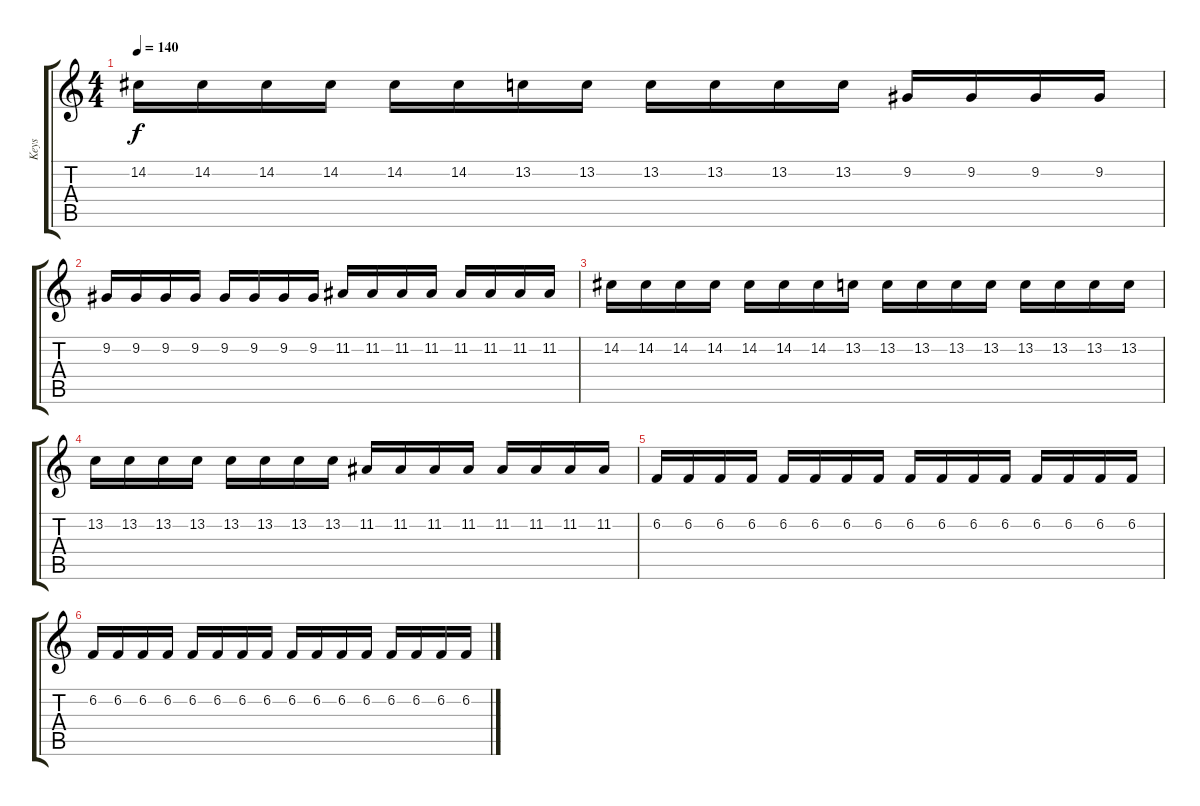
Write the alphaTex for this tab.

\track ("Keys" "Keys") {instrument brightacousticpiano}
\staff {score tabs}
\tuning (E4 B3 G3 D3 A2 E2) {hide}
\ts (4 4)
\tempo 140
\clef g2
\ks c
14.2.16{dy f} 14.2.16 14.2.16 14.2.16 14.2.16 14.2.16 13.2.16 13.2.16 13.2.16 13.2.16 13.2.16 13.2.16 9.2.16 9.2.16 9.2.16 9.2.16 |
9.2.16 9.2.16 9.2.16 9.2.16 9.2.16 9.2.16 9.2.16 9.2.16 11.2.16 11.2.16 11.2.16 11.2.16 11.2.16 11.2.16 11.2.16 11.2.16 |
14.2.16 14.2.16 14.2.16 14.2.16 14.2.16 14.2.16 14.2.16 13.2.16 13.2.16 13.2.16 13.2.16 13.2.16 13.2.16 13.2.16 13.2.16 13.2.16 |
13.2.16 13.2.16 13.2.16 13.2.16 13.2.16 13.2.16 13.2.16 13.2.16 11.2.16 11.2.16 11.2.16 11.2.16 11.2.16 11.2.16 11.2.16 11.2.16 |
6.2.16 6.2.16 6.2.16 6.2.16 6.2.16 6.2.16 6.2.16 6.2.16 6.2.16 6.2.16 6.2.16 6.2.16 6.2.16 6.2.16 6.2.16 6.2.16 |
6.2.16 6.2.16 6.2.16 6.2.16 6.2.16 6.2.16 6.2.16 6.2.16 6.2.16 6.2.16 6.2.16 6.2.16 6.2.16 6.2.16 6.2.16 6.2.16
